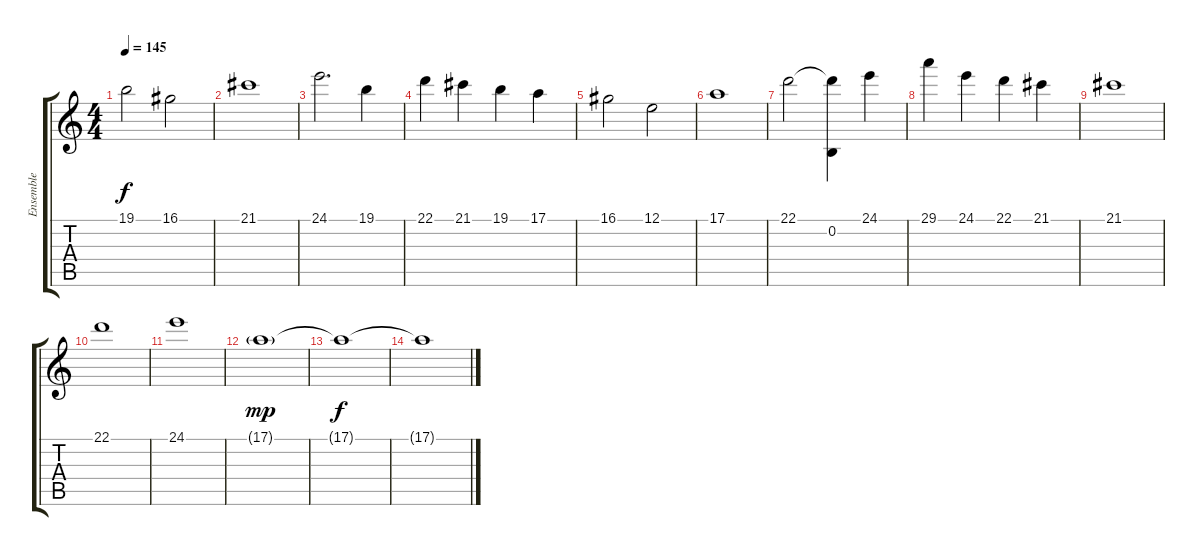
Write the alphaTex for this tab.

\track ("Ensemble" "Ensemble") {instrument stringensemble1}
\staff {score tabs}
\tuning (E4 B3 G3 D3 A2 E2) {hide}
\ts (4 4)
\tempo 145
\clef g2
\ks c
19.1.2{dy f} 16.1.2 |
21.1.1 |
24.1.2{d} 19.1.4 |
22.1.4 21.1.4 19.1.4 17.1.4 |
16.1.2 12.1.2 |
17.1.1 |
22.1.2 (22.1{t} 0.2).4 24.1.4 |
29.1.4 24.1.4 22.1.4 21.1.4 |
21.1.1 |
22.1.1 |
24.1.1 |
17.1{g}.1{dy mp} |
17.1{t}.1{dy f volume 0} |
17.1{t}.1
